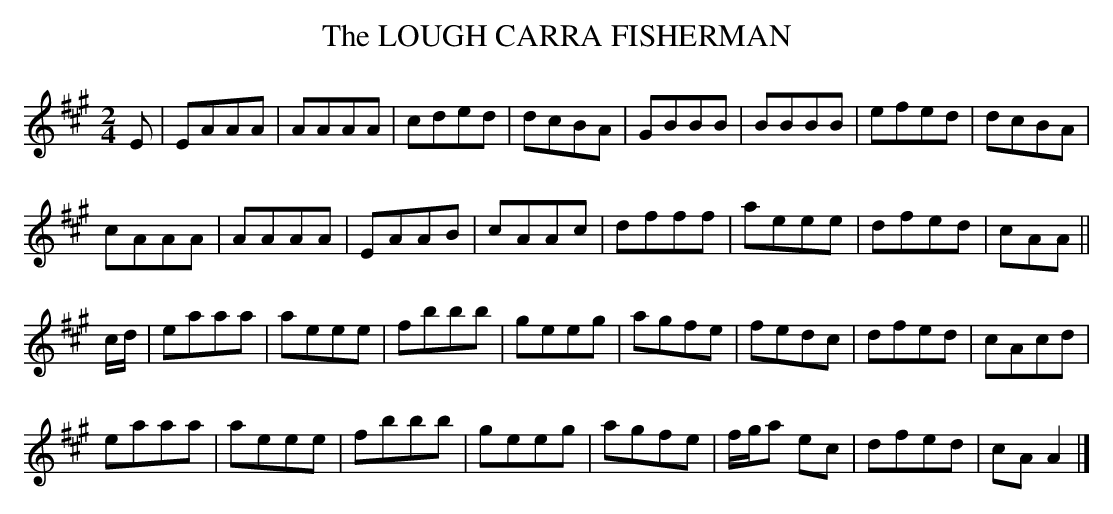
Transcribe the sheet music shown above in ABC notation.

X:1
T:LOUGH CARRA FISHERMAN, The
Y:"lively"
M:2/4
L:1/8
K:A
E|EAAA|AAAA|cded|dcBA|GBBB|BBBB|efed|dcBA|
cAAA|AAAA|EAAB|cAAc|dfff|aeee|dfed|cAA||
c/d/|eaaa|aeee|fbbb|geeg|agfe|fedc|dfed|cAcd|
eaaa|aeee|fbbb|geeg|agfe|f/g/a ec|dfed|cAA2|]
